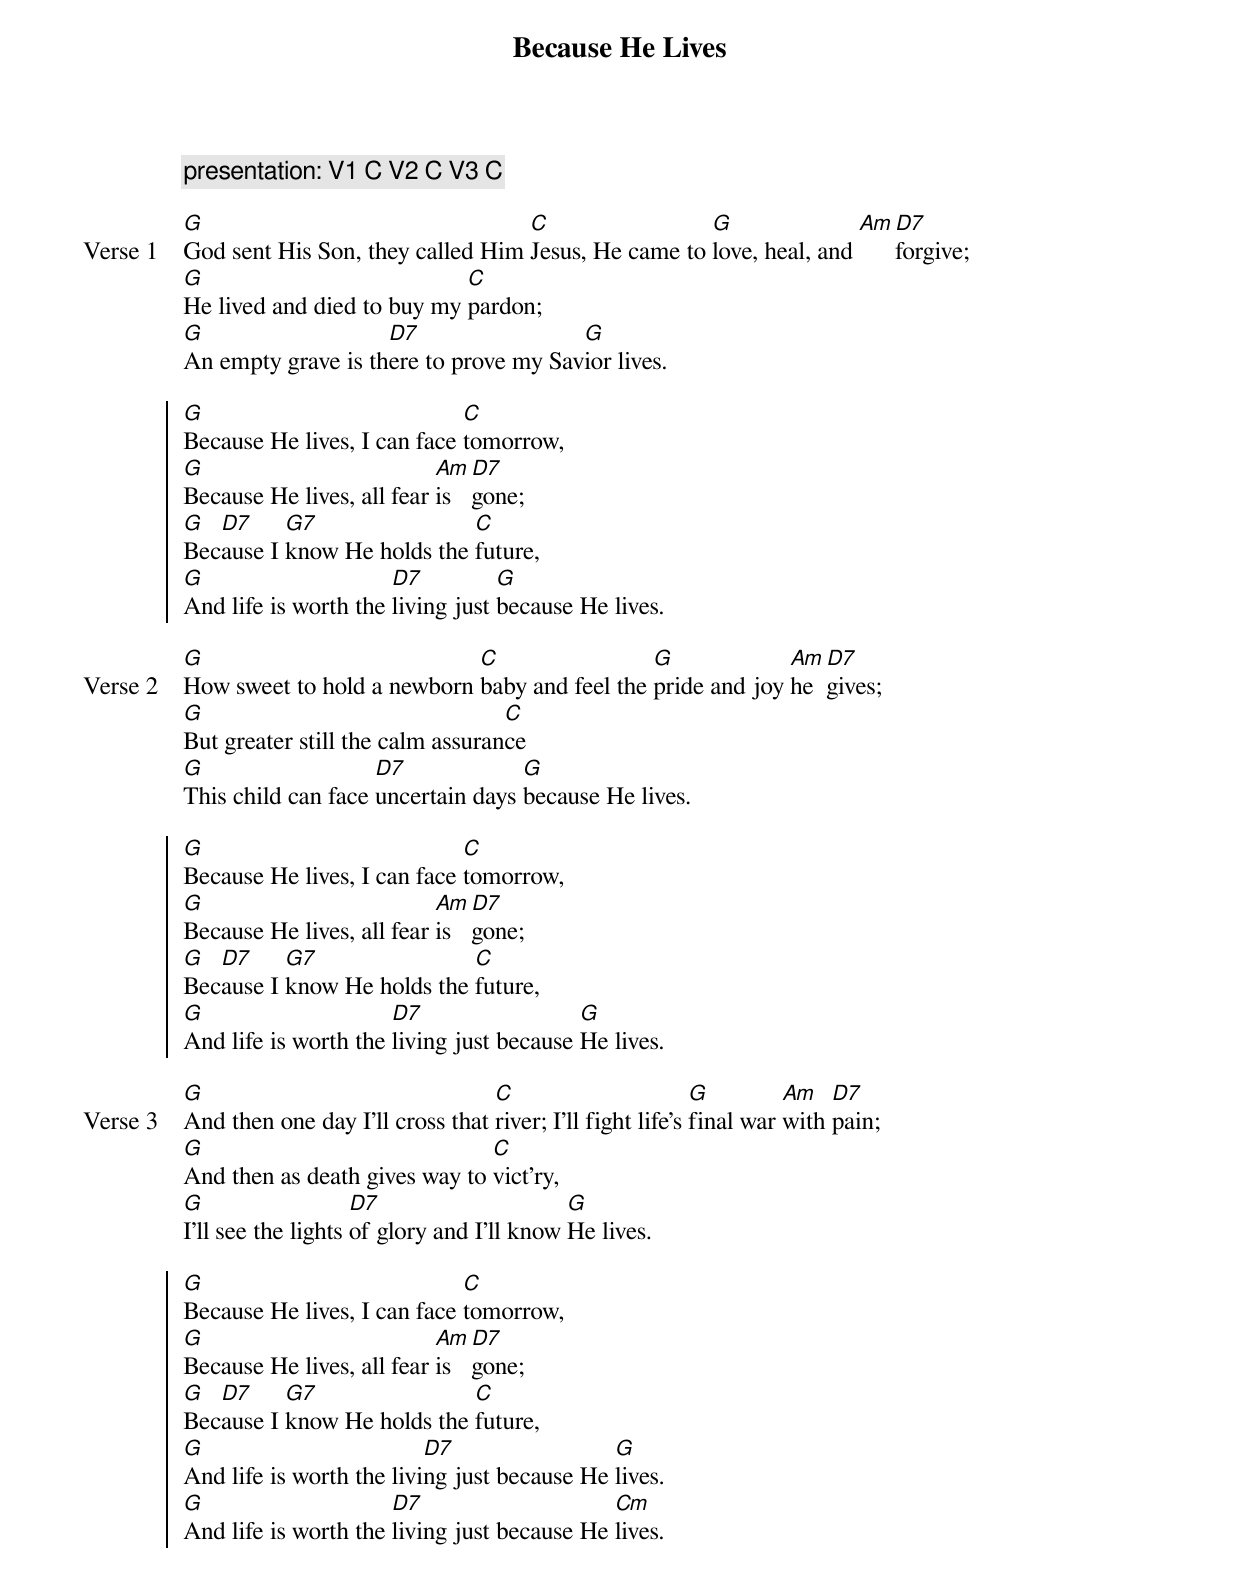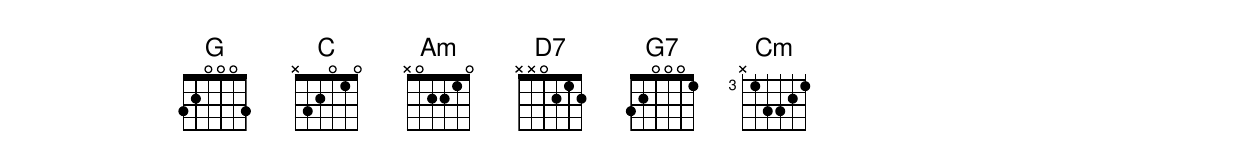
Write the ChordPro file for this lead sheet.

{title: Because He Lives}
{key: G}
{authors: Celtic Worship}
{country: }
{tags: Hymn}
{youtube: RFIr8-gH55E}

{comment: presentation: V1 C V2 C V3 C}

{sov Verse 1}
[G]God sent His Son, they called Him [C]Jesus, He came to [G]love, heal, and [Am][D7]forgive;
[G]He lived and died to buy my [C]pardon;
[G]An empty grave is th[D7]ere to prove my Sav[G]ior lives.

{eov}
{soc}
[G]Because He lives, I can face [C]tomorrow,
[G]Because He lives, all fear [Am]is [D7]gone;
[G]Bec[D7]ause I [G7]know He holds the [C]future,
[G]And life is worth the [D7]living just [G]because He lives.

{eoc}
{sov Verse 2}
[G]How sweet to hold a newborn [C]baby and feel the [G]pride and joy [Am]he [D7]gives;
[G]But greater still the calm assuran[C]ce
[G]This child can face [D7]uncertain days [G]because He lives.

{eov}
{soc}
[G]Because He lives, I can face [C]tomorrow,
[G]Because He lives, all fear [Am]is [D7]gone;
[G]Bec[D7]ause I [G7]know He holds the [C]future,
[G]And life is worth the [D7]living just because [G]He lives.

{eoc}
{sov Verse 3}
[G]And then one day I'll cross that [C]river; I'll fight life's [G]final war [Am]with [D7]pain;
[G]And then as death gives way to [C]vict'ry,
[G]I'll see the lights [D7]of glory and I'll know [G]He lives.

{eov}
{soc}
[G]Because He lives, I can face [C]tomorrow,
[G]Because He lives, all fear [Am]is [D7]gone;
[G]Bec[D7]ause I [G7]know He holds the [C]future,
[G]And life is worth the livi[D7]ng just because He [G]lives.
[G]And life is worth the [D7]living just because He [Cm]lives.
{eoc}
